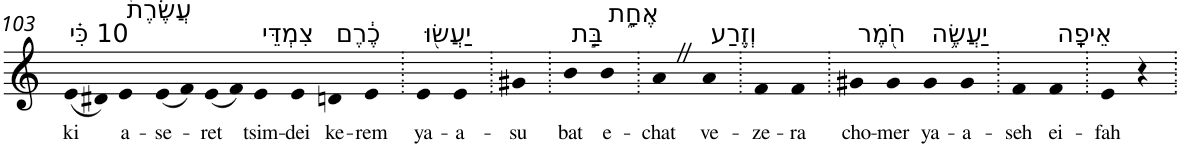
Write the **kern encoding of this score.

**kern	**text
*part1	*part1
*staff1	*staff1
*I"Piano	*
*I'Pno	*
!!LO:PB:g=z
*clefG2	*
*k[]	*
=103	=103
!LO:TX:a:t=10 כִּ֗י	!
!	!LO:LY:b
(8e	ki
8d#X)	.
!LO:TX:a:t=עֲשֶׂ֙רֶת֙	!
!	!LO:LY:b
4e	a-
!	!LO:LY:b
(8e	-se-
8f)	.
!	!LO:LY:b
(8e	-ret
8f)	.
!LO:TX:a:t=צִמְדֵּי	!
!	!LO:LY:b
4e	tsim-
!	!LO:LY:b
4e	-dei
!LO:TX:a:t=כֶ֔רֶם	!
!	!LO:LY:b
4dn	ke-
!	!LO:LY:b
4e	-rem
=104.	=104.
!LO:TX:a:t=יַעֲשׂ֖וּ	!
!	!LO:LY:b
4e	ya-
!	!LO:LY:b
4e	-a-
=105.	=105.
!	!LO:LY:b
4g#X	-su
=106.	=106.
!LO:TX:a:t=בַּ֣ת	!
!	!LO:LY:b
4b	bat
!LO:TX:a:t=אֶחָ֑ת	!
!	!LO:LY:b
4b	e-
=107.	=107.
!	!LO:LY:b
4aZ	-chat
!LO:TX:a:t=וְזֶ֥רַע	!
!	!LO:LY:b
4a	ve-
=108.	=108.
!	!LO:LY:b
4f	-ze-
!	!LO:LY:b
4f	-ra
=109.	=109.
!LO:TX:a:t=חֹ֖מֶר	!
!	!LO:LY:b
4g#X	cho-
!	!LO:LY:b
4g#	-mer
!LO:TX:a:t=יַעֲשֶׂ֥ה	!
!	!LO:LY:b
4g#	ya-
!	!LO:LY:b
4g#	-a-
=110.	=110.
!	!LO:LY:b
4f	-seh
!LO:TX:a:t=אֵיפָֽה	!
!	!LO:LY:b
4f	ei-
=111.	=111.
!	!LO:LY:b
4e	-fah
4r	.
=.	=.
*-	*-
